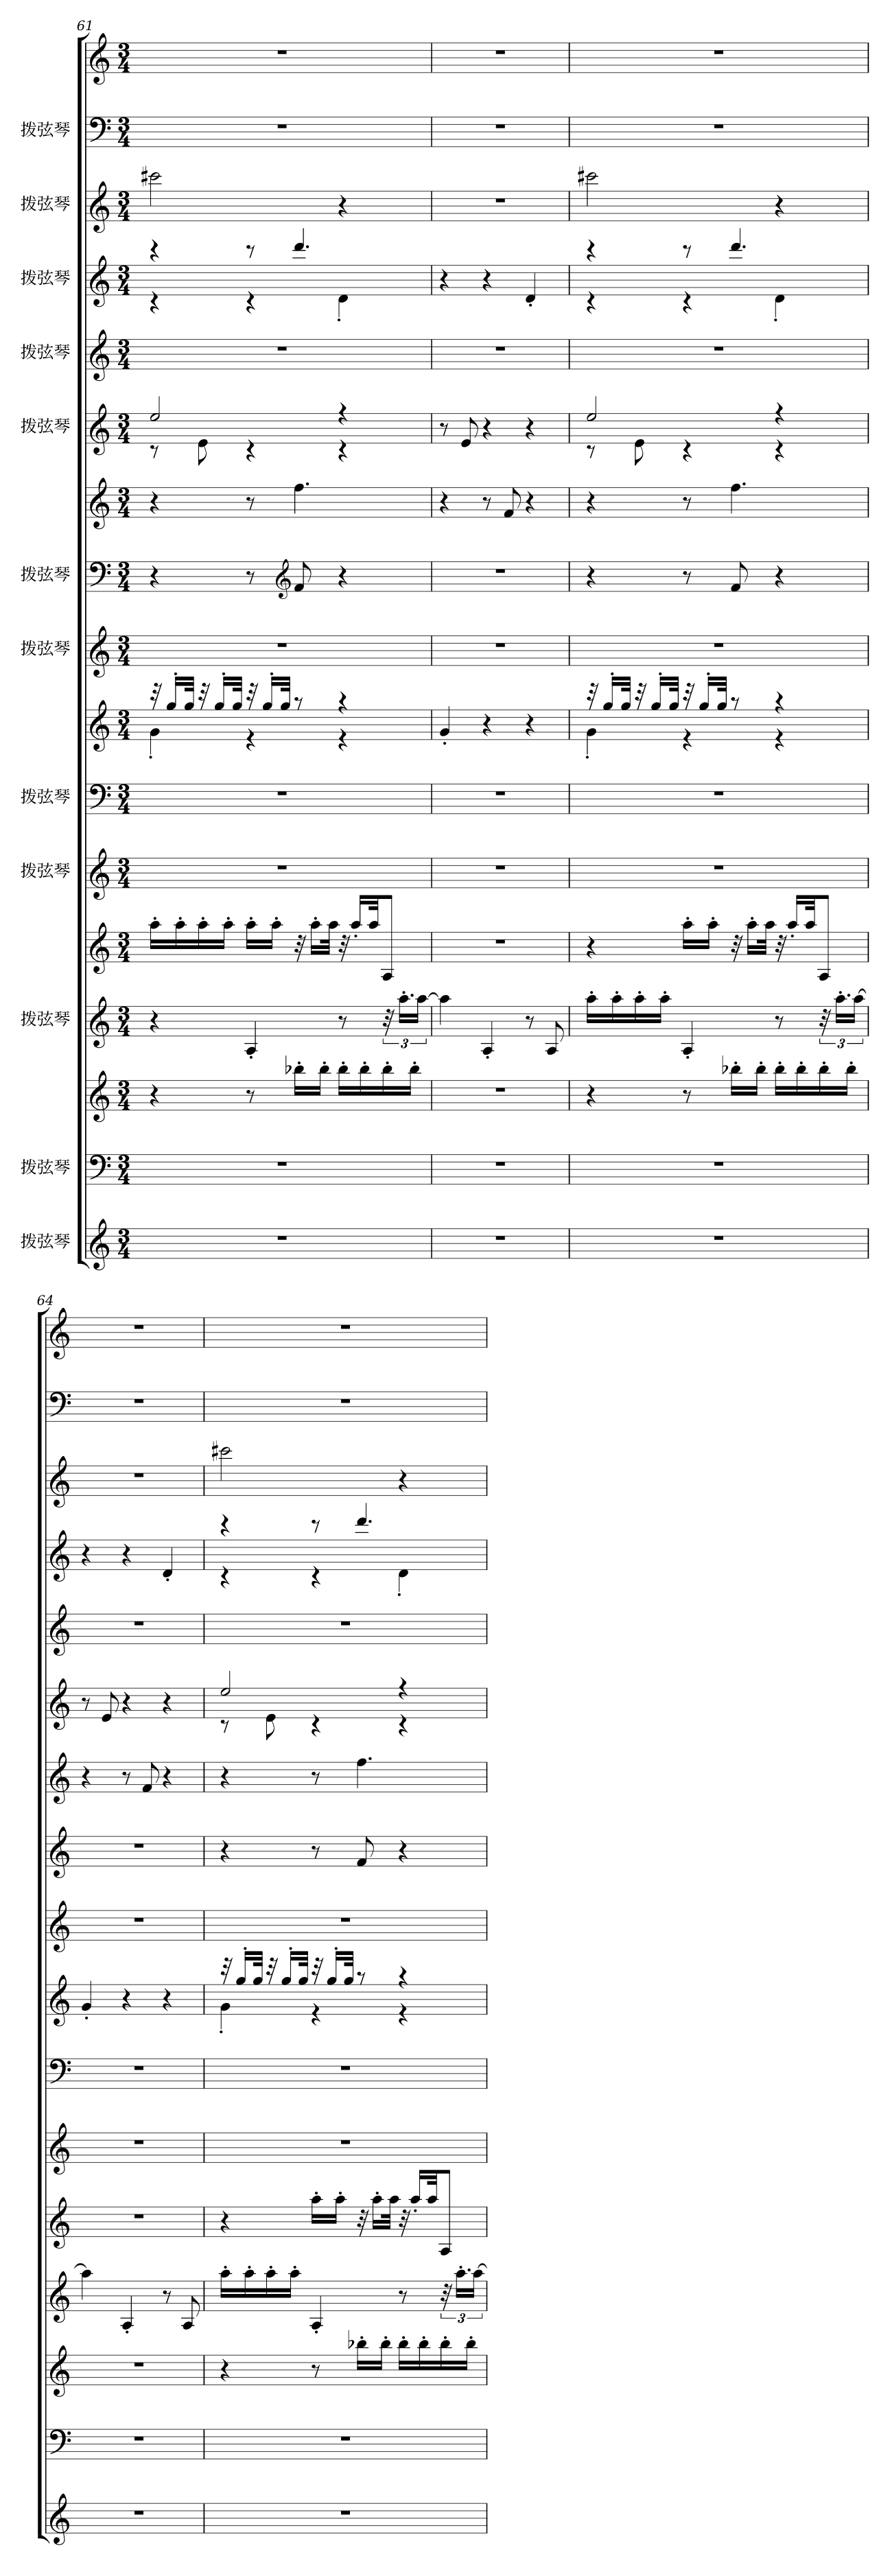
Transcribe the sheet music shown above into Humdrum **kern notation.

**kern	**kern	**kern	**kern	**kern	**kern	**kern	**kern	**kern	**kern	**kern	**kern	**kern	**kern	**kern	**kern	**kern
*part12	*part11	*part11	*part10	*part10	*part9	*part8	*part8	*part7	*part6	*part6	*part5	*part4	*part3	*part2	*part1	*part1
*staff17	*staff16	*staff15	*staff14	*staff13	*staff12	*staff11	*staff10	*staff9	*staff8	*staff7	*staff6	*staff5	*staff4	*staff3	*staff2	*staff1
*I"拨弦琴	*I"拨弦琴	*	*I"拨弦琴	*	*I"拨弦琴	*I"拨弦琴	*	*I"拨弦琴	*I"拨弦琴	*	*I"拨弦琴	*I"拨弦琴	*I"拨弦琴	*I"拨弦琴	*I"拨弦琴	*
!!LO:PB:g=z
*clefG2	*clefF4	*clefG2	*clefG2	*clefG2	*clefG2	*clefF4	*clefG2	*clefG2	*clefF4	*clefG2	*clefG2	*clefG2	*clefG2	*clefG2	*clefF4	*clefG2
*k[]	*k[]	*k[]	*k[]	*k[]	*k[]	*k[]	*k[]	*k[]	*k[]	*k[]	*k[]	*k[]	*k[]	*k[]	*k[]	*k[]
*M3/4	*M3/4	*M3/4	*M3/4	*M3/4	*M3/4	*M3/4	*M3/4	*M3/4	*M3/4	*M3/4	*M3/4	*M3/4	*M3/4	*M3/4	*M3/4	*M3/4
=61	=61	=61	=61	=61	=61	=61	=61	=61	=61	=61	=61	=61	=61	=61	=61	=61
*	*	*	*	*	*	*	*^	*	*	*	*^	*	*^	*	*	*
2.r	2.r	4r	4r	16aa'\LL	2.r	2.r	32r	4g'\	2.r	4r	4r	2ee/	8r	2.r	4r	4r	2ccc#X\	2.r	2.r
.	.	.	.	.	.	.	16gg'/LL	.	.	.	.	.	.	.	.	.	.	.	.
.	.	.	.	16aa'\	.	.	.	.	.	.	.	.	.	.	.	.	.	.	.
.	.	.	.	.	.	.	32gg/JJk	.	.	.	.	.	.	.	.	.	.	.	.
.	.	.	.	16aa'\	.	.	32r	.	.	.	.	.	8e\	.	.	.	.	.	.
.	.	.	.	.	.	.	16gg'/LL	.	.	.	.	.	.	.	.	.	.	.	.
.	.	.	.	16aa'\JJ	.	.	.	.	.	.	.	.	.	.	.	.	.	.	.
.	.	.	.	.	.	.	32gg/JJk	.	.	.	.	.	.	.	.	.	.	.	.
.	.	8r	4A'/	16aa'\LL	.	.	32r	4r	.	8r	8r	.	4r	.	8r	4r	.	.	.
.	.	.	.	.	.	.	16gg'/LL	.	.	.	.	.	.	.	.	.	.	.	.
.	.	.	.	16aa'\JJ	.	.	.	.	.	.	.	.	.	.	.	.	.	.	.
.	.	.	.	.	.	.	32gg/JJk	.	.	.	.	.	.	.	.	.	.	.	.
*	*	*	*	*	*	*	*	*	*	*clefG2	*	*	*	*	*	*	*	*	*
.	.	16bb-X'\LL	.	32r	.	.	8r	.	.	8f/	4.ff\	.	.	.	4.ddd/	.	.	.	.
.	.	.	.	16aa'\LL	.	.	.	.	.	.	.	.	.	.	.	.	.	.	.
.	.	16bb-'\JJ	.	.	.	.	.	.	.	.	.	.	.	.	.	.	.	.	.
.	.	.	.	32aa\JJk	.	.	.	.	.	.	.	.	.	.	.	.	.	.	.
.	.	16bb-'\LL	8r	32r	.	.	4r	4r	.	4r	.	4r	4r	.	.	4d'\	4r	.	.
.	.	.	.	16aa'/LL	.	.	.	.	.	.	.	.	.	.	.	.	.	.	.
.	.	16bb-'\	.	.	.	.	.	.	.	.	.	.	.	.	.	.	.	.	.
.	.	.	.	32aa/JK	.	.	.	.	.	.	.	.	.	.	.	.	.	.	.
.	.	16bb-'\	48r	8A/J	.	.	.	.	.	.	.	.	.	.	.	.	.	.	.
.	.	.	24.aa'\LL	.	.	.	.	.	.	.	.	.	.	.	.	.	.	.	.
.	.	16bb-'\JJ	.	.	.	.	.	.	.	.	.	.	.	.	.	.	.	.	.
.	.	.	[24aa\JJ	.	.	.	.	.	.	.	.	.	.	.	.	.	.	.	.
*	*	*	*	*	*	*	*v	*v	*	*	*	*v	*v	*	*v	*v	*	*	*
=62	=62	=62	=62	=62	=62	=62	=62	=62	=62	=62	=62	=62	=62	=62	=62	=62
2.r	2.r	2.r	4aa\]	2.r	2.r	2.r	4g'/	2.r	2.r	4r	8r	2.r	4r	2.r	2.r	2.r
.	.	.	.	.	.	.	.	.	.	.	8e/	.	.	.	.	.
.	.	.	4A'/	.	.	.	4r	.	.	8r	4r	.	4r	.	.	.
.	.	.	.	.	.	.	.	.	.	8f/	.	.	.	.	.	.
.	.	.	8r	.	.	.	4r	.	.	4r	4r	.	4d'/	.	.	.
.	.	.	8A/	.	.	.	.	.	.	.	.	.	.	.	.	.
!!LO:PB:g=z
=63	=63	=63	=63	=63	=63	=63	=63	=63	=63	=63	=63	=63	=63	=63	=63	=63
*	*	*	*	*	*	*	*^	*	*	*	*^	*	*^	*	*	*
2.r	2.r	4r	16aa'\LL	4r	2.r	2.r	32r	4g'\	2.r	4r	4r	2ee/	8r	2.r	4r	4r	2ccc#X\	2.r	2.r
.	.	.	.	.	.	.	16gg'/LL	.	.	.	.	.	.	.	.	.	.	.	.
.	.	.	16aa'\	.	.	.	.	.	.	.	.	.	.	.	.	.	.	.	.
.	.	.	.	.	.	.	32gg/JJk	.	.	.	.	.	.	.	.	.	.	.	.
.	.	.	16aa'\	.	.	.	32r	.	.	.	.	.	8e\	.	.	.	.	.	.
.	.	.	.	.	.	.	16gg'/LL	.	.	.	.	.	.	.	.	.	.	.	.
.	.	.	16aa'\JJ	.	.	.	.	.	.	.	.	.	.	.	.	.	.	.	.
.	.	.	.	.	.	.	32gg/JJk	.	.	.	.	.	.	.	.	.	.	.	.
.	.	8r	4A'/	16aa'\LL	.	.	32r	4r	.	8r	8r	.	4r	.	8r	4r	.	.	.
.	.	.	.	.	.	.	16gg'/LL	.	.	.	.	.	.	.	.	.	.	.	.
.	.	.	.	16aa'\JJ	.	.	.	.	.	.	.	.	.	.	.	.	.	.	.
.	.	.	.	.	.	.	32gg/JJk	.	.	.	.	.	.	.	.	.	.	.	.
.	.	16bb-X'\LL	.	32r	.	.	8r	.	.	8f/	4.ff\	.	.	.	4.ddd/	.	.	.	.
.	.	.	.	16aa'\LL	.	.	.	.	.	.	.	.	.	.	.	.	.	.	.
.	.	16bb-'\JJ	.	.	.	.	.	.	.	.	.	.	.	.	.	.	.	.	.
.	.	.	.	32aa\JJk	.	.	.	.	.	.	.	.	.	.	.	.	.	.	.
.	.	16bb-'\LL	8r	32r	.	.	4r	4r	.	4r	.	4r	4r	.	.	4d'\	4r	.	.
.	.	.	.	16aa'/LL	.	.	.	.	.	.	.	.	.	.	.	.	.	.	.
.	.	16bb-'\	.	.	.	.	.	.	.	.	.	.	.	.	.	.	.	.	.
.	.	.	.	32aa/JK	.	.	.	.	.	.	.	.	.	.	.	.	.	.	.
.	.	16bb-'\	48r	8A/J	.	.	.	.	.	.	.	.	.	.	.	.	.	.	.
.	.	.	24.aa'\LL	.	.	.	.	.	.	.	.	.	.	.	.	.	.	.	.
.	.	16bb-'\JJ	.	.	.	.	.	.	.	.	.	.	.	.	.	.	.	.	.
.	.	.	[24aa\JJ	.	.	.	.	.	.	.	.	.	.	.	.	.	.	.	.
*	*	*	*	*	*	*	*v	*v	*	*	*	*v	*v	*	*v	*v	*	*	*
=64	=64	=64	=64	=64	=64	=64	=64	=64	=64	=64	=64	=64	=64	=64	=64	=64
2.r	2.r	2.r	4aa\]	2.r	2.r	2.r	4g'/	2.r	2.r	4r	8r	2.r	4r	2.r	2.r	2.r
.	.	.	.	.	.	.	.	.	.	.	8e/	.	.	.	.	.
.	.	.	4A'/	.	.	.	4r	.	.	8r	4r	.	4r	.	.	.
.	.	.	.	.	.	.	.	.	.	8f/	.	.	.	.	.	.
.	.	.	8r	.	.	.	4r	.	.	4r	4r	.	4d'/	.	.	.
.	.	.	8A/	.	.	.	.	.	.	.	.	.	.	.	.	.
!!LO:PB:g=z
=65	=65	=65	=65	=65	=65	=65	=65	=65	=65	=65	=65	=65	=65	=65	=65	=65
*	*	*	*	*	*	*	*^	*	*	*	*^	*	*^	*	*	*
2.r	2.r	4r	16aa'\LL	4r	2.r	2.r	32r	4g'\	2.r	4r	4r	2ee/	8r	2.r	4r	4r	2ccc#X\	2.r	2.r
.	.	.	.	.	.	.	16gg'/LL	.	.	.	.	.	.	.	.	.	.	.	.
.	.	.	16aa'\	.	.	.	.	.	.	.	.	.	.	.	.	.	.	.	.
.	.	.	.	.	.	.	32gg/JJk	.	.	.	.	.	.	.	.	.	.	.	.
.	.	.	16aa'\	.	.	.	32r	.	.	.	.	.	8e\	.	.	.	.	.	.
.	.	.	.	.	.	.	16gg'/LL	.	.	.	.	.	.	.	.	.	.	.	.
.	.	.	16aa'\JJ	.	.	.	.	.	.	.	.	.	.	.	.	.	.	.	.
.	.	.	.	.	.	.	32gg/JJk	.	.	.	.	.	.	.	.	.	.	.	.
.	.	8r	4A'/	16aa'\LL	.	.	32r	4r	.	8r	8r	.	4r	.	8r	4r	.	.	.
.	.	.	.	.	.	.	16gg'/LL	.	.	.	.	.	.	.	.	.	.	.	.
.	.	.	.	16aa'\JJ	.	.	.	.	.	.	.	.	.	.	.	.	.	.	.
.	.	.	.	.	.	.	32gg/JJk	.	.	.	.	.	.	.	.	.	.	.	.
.	.	16bb-X'\LL	.	32r	.	.	8r	.	.	8f/	4.ff\	.	.	.	4.ddd/	.	.	.	.
.	.	.	.	16aa'\LL	.	.	.	.	.	.	.	.	.	.	.	.	.	.	.
.	.	16bb-'\JJ	.	.	.	.	.	.	.	.	.	.	.	.	.	.	.	.	.
.	.	.	.	32aa\JJk	.	.	.	.	.	.	.	.	.	.	.	.	.	.	.
.	.	16bb-'\LL	8r	32r	.	.	4r	4r	.	4r	.	4r	4r	.	.	4d'\	4r	.	.
.	.	.	.	16aa'/LL	.	.	.	.	.	.	.	.	.	.	.	.	.	.	.
.	.	16bb-'\	.	.	.	.	.	.	.	.	.	.	.	.	.	.	.	.	.
.	.	.	.	32aa/JK	.	.	.	.	.	.	.	.	.	.	.	.	.	.	.
.	.	16bb-'\	48r	8A/J	.	.	.	.	.	.	.	.	.	.	.	.	.	.	.
.	.	.	24.aa'\LL	.	.	.	.	.	.	.	.	.	.	.	.	.	.	.	.
.	.	16bb-'\JJ	.	.	.	.	.	.	.	.	.	.	.	.	.	.	.	.	.
.	.	.	[24aa\JJ	.	.	.	.	.	.	.	.	.	.	.	.	.	.	.	.
*	*	*	*	*	*	*	*v	*v	*	*	*	*v	*v	*	*v	*v	*	*	*
=	=	=	=	=	=	=	=	=	=	=	=	=	=	=	=	=
*-	*-	*-	*-	*-	*-	*-	*-	*-	*-	*-	*-	*-	*-	*-	*-	*-
